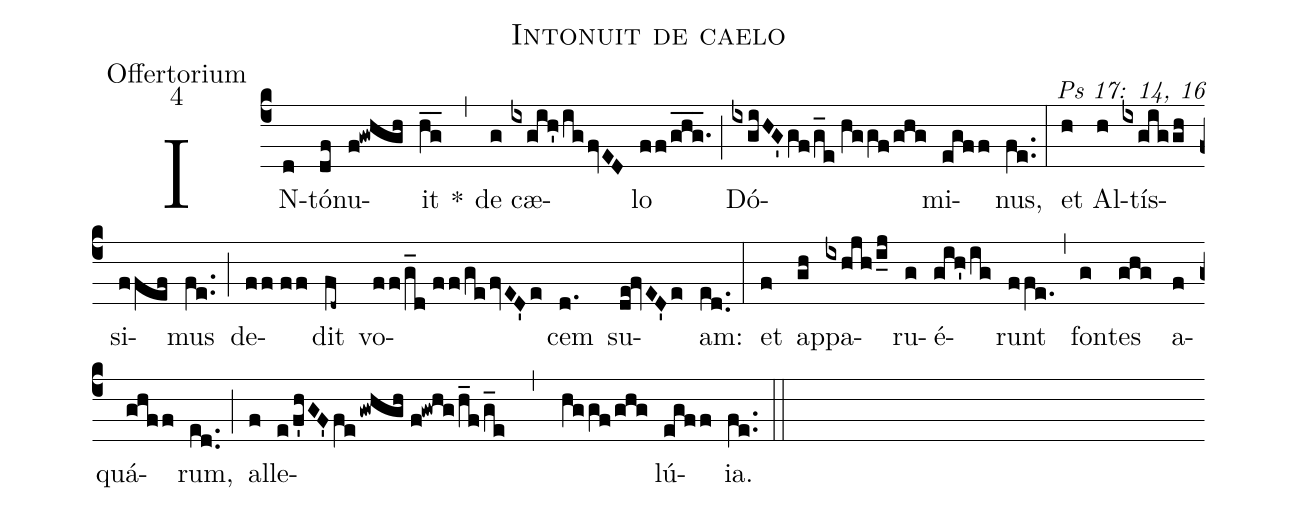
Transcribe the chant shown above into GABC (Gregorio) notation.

name: Intonuit de caelo;
office-part: Offertorium;
mode: 4;
commentary: Ps 17: 14, 16;
%%
(c4) IN(d)tó(df)nu(f!gwhgh)it(hg__) *(,) de(g) cæ(ixgih'/ig/fvED)lo(ff/ghg.___) (;) Dó(ixgiHG'gf/g_e//hggf/ghg)mi(egff)nus,(fe..) (:)
et(h) Al(h)tís(ixgiggh)si(ffef)mus(fe..) (;) de(ff//ff)dit(fd~) vo(ff/g_d//ff/ge/fvED'e)cem(d.) su(de!fvED'e)am:(ed..) (:)
et(f) ap(gh)pa(ixhjh/i_j)ru(g)é(gih'/ig)runt(ffe.) (,) fon(g)tes(ghg) a(f)quá(ghff)rum,(ed..) (;) al(f)le(e/f'hGF'fe/gwhgh//f!gwhg/h_f/g_e , hggf/ghg)lú(egff)ia.(fe..) (::)
